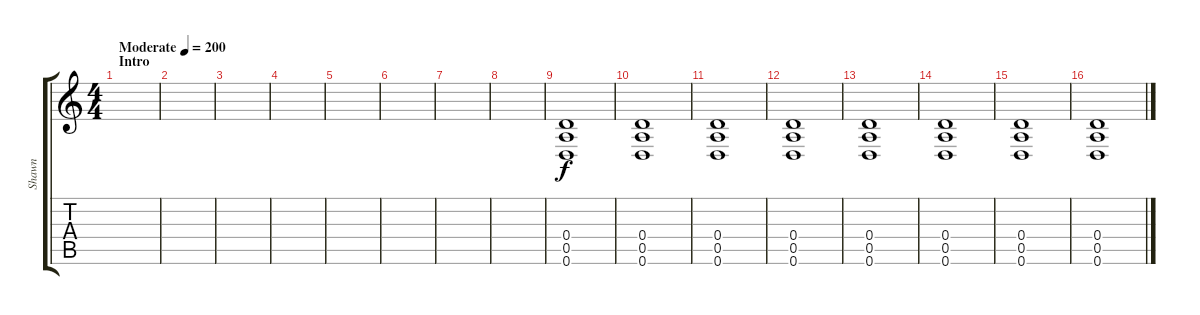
\track ("Shawn" "Shawn") {instrument distortionguitar}
\staff {score tabs}
\tuning (E4 B3 G3 D3 A2 D2) {hide}
\ts (4 4)
\section ("" "Intro")
\tempo (200 "Moderate")
\clef g2
\ks c
|
|
|
|
|
|
|
|
(0.4 0.5 0.6).1 |
(0.4 0.5 0.6).1 |
(0.4 0.5 0.6).1 |
(0.4 0.5 0.6).1 |
(0.4 0.5 0.6).1 |
(0.4 0.5 0.6).1 |
(0.4 0.5 0.6).1 |
(0.4 0.5 0.6).1
